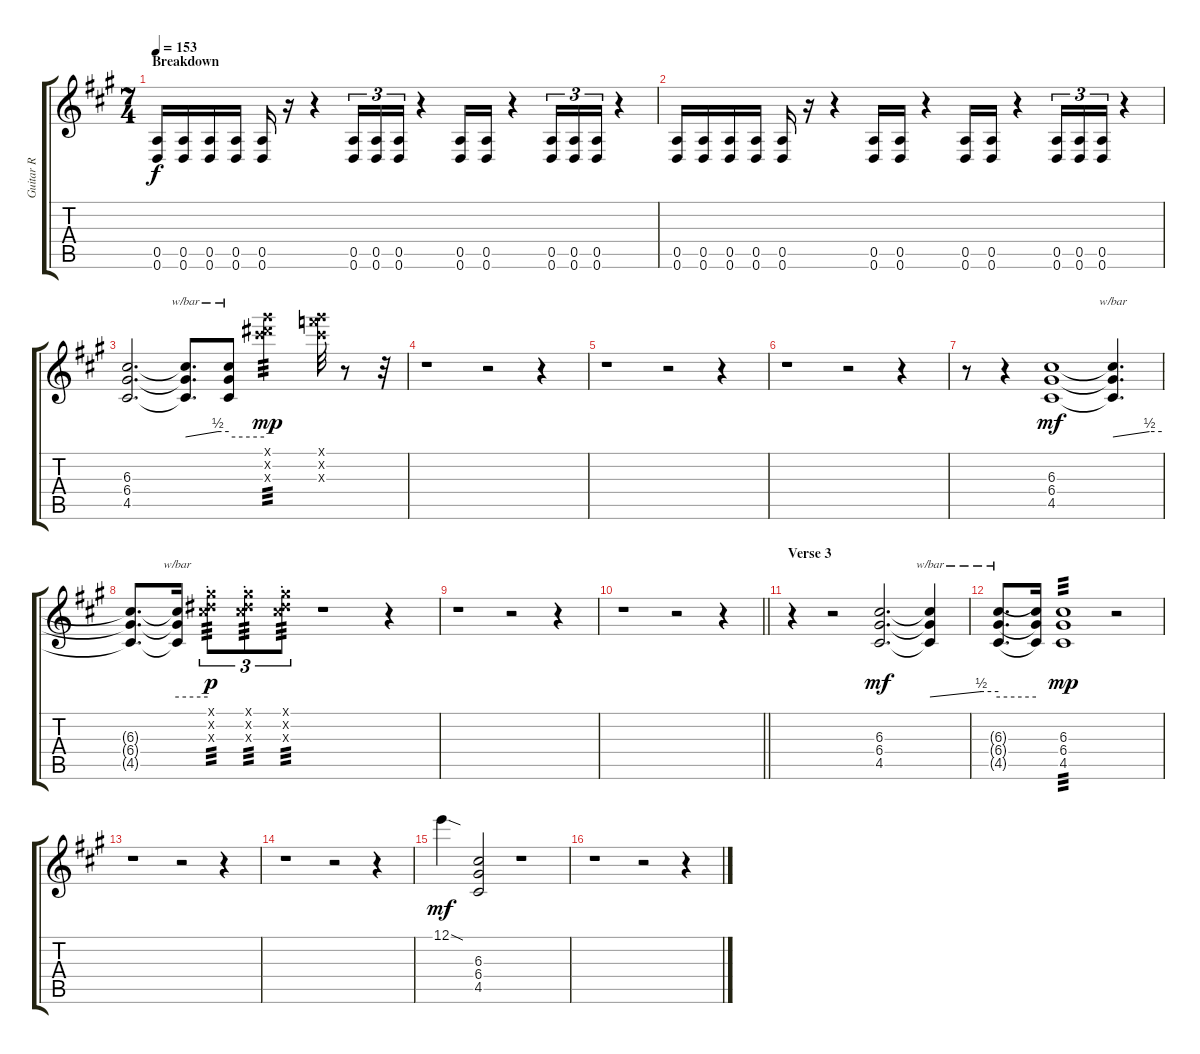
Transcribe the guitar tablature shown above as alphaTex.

\track ("Guitar R" "Guitar R") {instrument distortionguitar}
\staff {score tabs}
\tuning (E4 B3 G3 D3 A2 D2) {hide}
\ts (7 4)
\section ("" "Breakdown")
\tempo 153
\clef g2
\ks a
(0.5 0.6).16{dy f} (0.5 0.6).16 (0.5 0.6).16 (0.5 0.6).16 (0.5 0.6).16 r.16 r.4 (0.5 0.6).16{tu (3 2)} (0.5 0.6).16{tu (3 2)} (0.5 0.6).16{tu (3 2)} r.4 (0.5 0.6).16 (0.5 0.6).16 r.4 (0.5 0.6).16{tu (3 2)} (0.5 0.6).16{tu (3 2)} (0.5 0.6).16{tu (3 2)} r.4 |
(0.5 0.6).16 (0.5 0.6).16 (0.5 0.6).16 (0.5 0.6).16 (0.5 0.6).16 r.16 r.4 (0.5 0.6).16 (0.5 0.6).16 r.4 (0.5 0.6).16 (0.5 0.6).16 r.4 (0.5 0.6).16{tu (3 2)} (0.5 0.6).16{tu (3 2)} (0.5 0.6).16{tu (3 2)} r.4 |
(6.3 6.4 4.5).2{d} (6.3{t} 6.4{t} 4.5{t}).8{d tbe (custom default 0 0 45 2 60 2)} (6.3{t} 6.4{t} 4.5{t}).8{tbe (hold default 0 0 60 0)} (16.1{x} 16.2{x} 18.3{x}).2{tp 3 dy mp} (16.1{x} 18.2{x} 18.3{x}).32 r.8 r.32 |
r.1 r.2 r.4 |
r.1 r.2 r.4 |
r.1 r.2 r.4 |
r.8 r.4 (6.3 6.4 4.5).1{dy mf} (6.3{t} 6.4{t} 4.5{t}).4{d tbe (custom default 0 0 45 2 60 2)} |
(6.3{t} 6.4{t} 4.5{t}).8{d} (6.3{t} 6.4{t} 4.5{t}).16{tbe (hold default 0 0 60 0)} (4.1{st x} 4.2{st x} 6.3{st x}).8{tu (3 2) tp 3 dy p} (4.1{st x} 4.2{st x} 6.3{st x}).8{tu (3 2) tp 3} (4.1{st x} 4.2{st x} 6.3{st x}).8{tu (3 2) tp 3} r.1 r.4 |
r.1 r.2 r.4 |
\barLineRight lightlight
r.1 r.2 r.4 |
\section ("" "Verse 3")
r.4 r.2 (6.3 6.4 4.5).2{d dy mf} (6.3{t} 6.4{t} 4.5{t}).4{tbe (custom default 0 0 45 2 60 2)} |
(6.3{t} 6.4{t} 4.5{t}).8{d tbe (hold default 0 0 60 0)} (6.3{t} 6.4{t} 4.5{t}).16 (6.3 6.4 4.5).1{tp 3 dy mp} r.2 |
r.1 r.2 r.4 |
r.1 r.2 r.4 |
12.1{sod}.4{dy mf} (6.3 6.4 4.5).2 r.1 |
r.1 r.2 r.4
